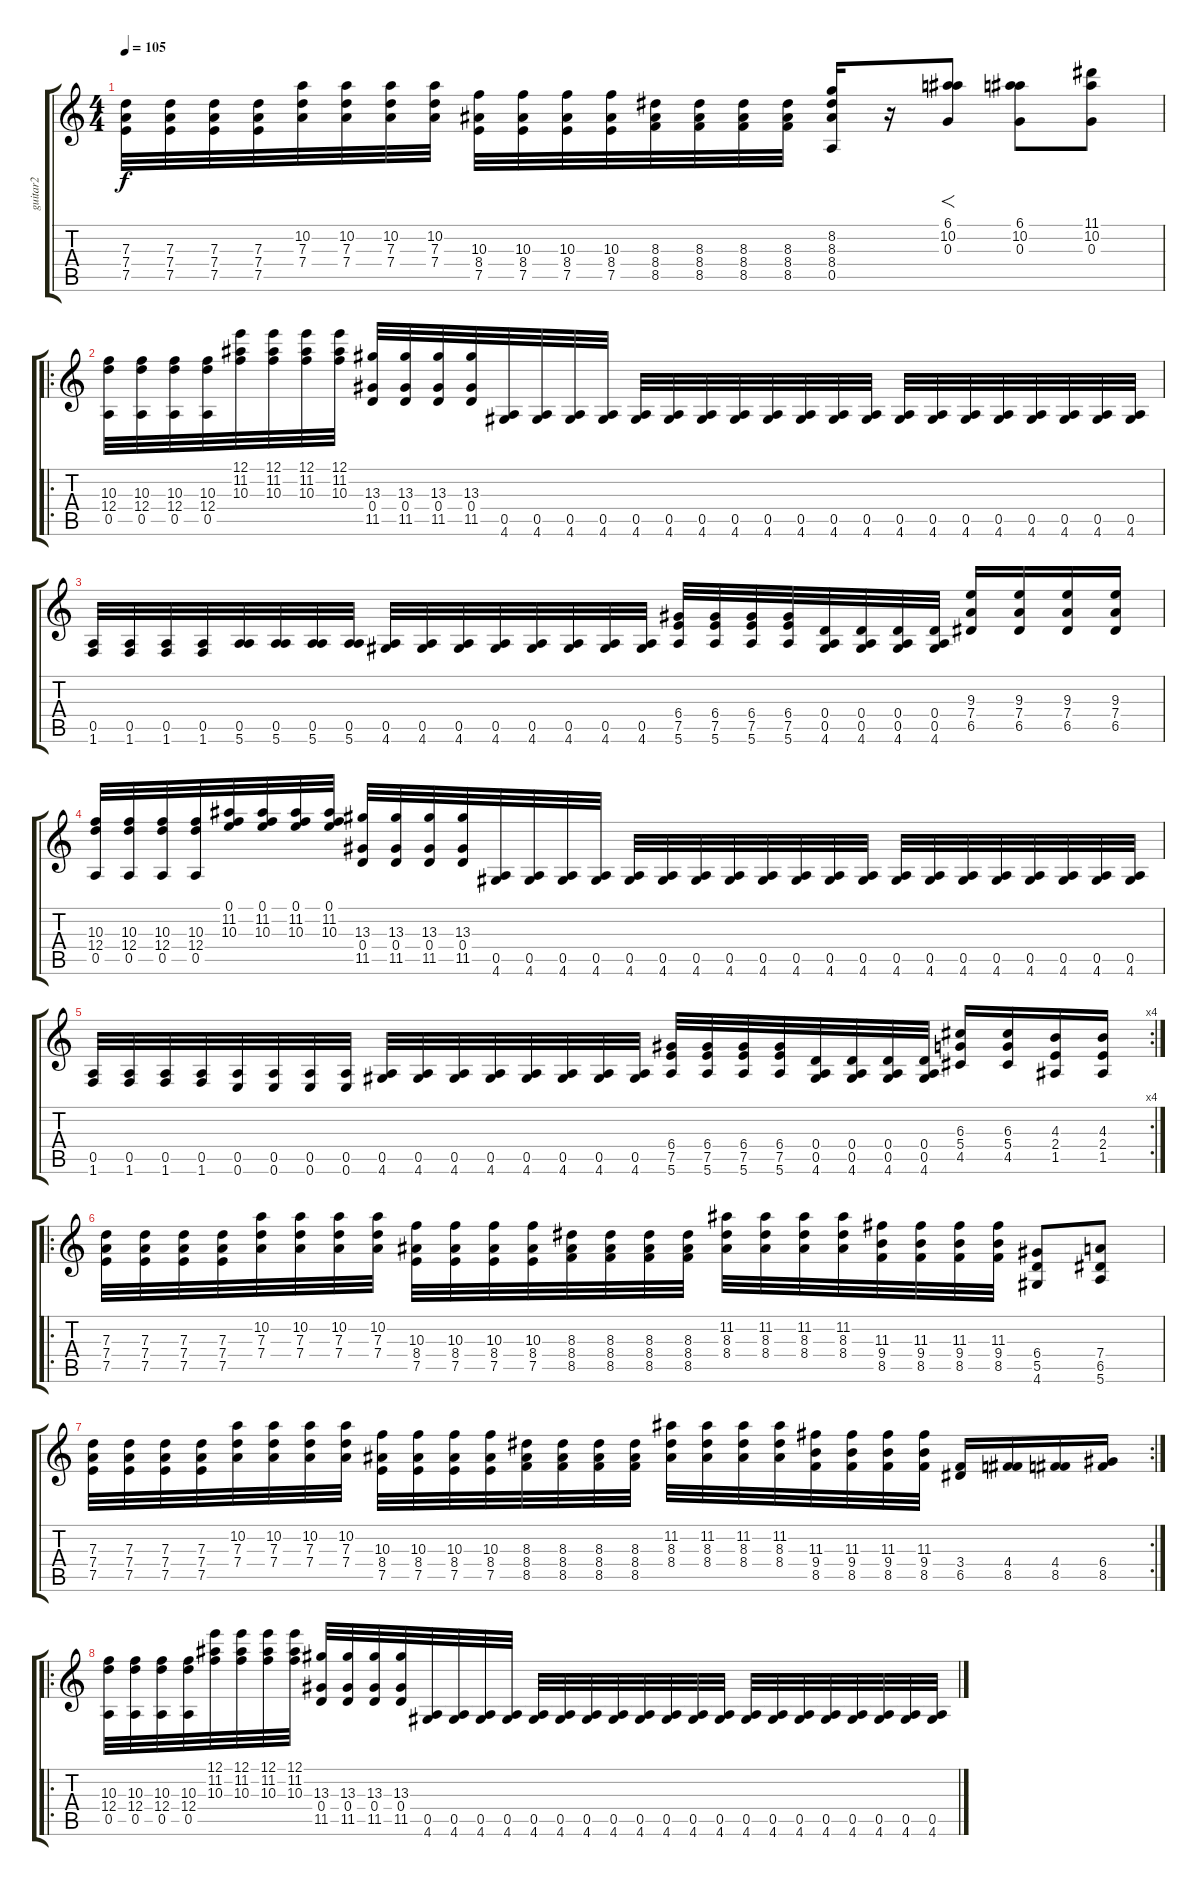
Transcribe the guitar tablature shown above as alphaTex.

\track ("guitar2" "guitar2") {instrument overdrivenguitar}
\staff {score tabs}
\tuning (E4 B3 G3 D3 A2 E2) {hide}
\ts (4 4)
\tempo 105
\clef g2
\ks c
(7.3 7.4 7.5).32{dy f} (7.3 7.4 7.5).32 (7.3 7.4 7.5).32 (7.3 7.4 7.5).32 (10.2 7.3 7.4).32 (10.2 7.3 7.4).32 (10.2 7.3 7.4).32 (10.2 7.3 7.4).32 (10.3 8.4 7.5).32 (10.3 8.4 7.5).32 (10.3 8.4 7.5).32 (10.3 8.4 7.5).32 (8.3 8.4 8.5).32 (8.3 8.4 8.5).32 (8.3 8.4 8.5).32 (8.3 8.4 8.5).32 (8.2 8.3 8.4 0.5).16 r.16 (6.1 10.2 0.3).8{f} (6.1 10.2 0.3).8 (11.1 10.2 0.3).8 |
\ro
(10.3 12.4 0.5).32 (10.3 12.4 0.5).32 (10.3 12.4 0.5).32 (10.3 12.4 0.5).32 (12.1 11.2 10.3).32 (12.1 11.2 10.3).32 (12.1 11.2 10.3).32 (12.1 11.2 10.3).32 (13.3 0.4 11.5).32 (13.3 0.4 11.5).32 (13.3 0.4 11.5).32 (13.3 0.4 11.5).32 (0.5 4.6).32 (0.5 4.6).32 (0.5 4.6).32 (0.5 4.6).32 (0.5 4.6).32 (0.5 4.6).32 (0.5 4.6).32 (0.5 4.6).32 (0.5 4.6).32 (0.5 4.6).32 (0.5 4.6).32 (0.5 4.6).32 (0.5 4.6).32 (0.5 4.6).32 (0.5 4.6).32 (0.5 4.6).32 (0.5 4.6).32 (0.5 4.6).32 (0.5 4.6).32 (0.5 4.6).32 |
(0.5 1.6).32 (0.5 1.6).32 (0.5 1.6).32 (0.5 1.6).32 (0.5 5.6).32 (0.5 5.6).32 (0.5 5.6).32 (0.5 5.6).32 (0.5 4.6).32 (0.5 4.6).32 (0.5 4.6).32 (0.5 4.6).32 (0.5 4.6).32 (0.5 4.6).32 (0.5 4.6).32 (0.5 4.6).32 (6.4 7.5 5.6).32 (6.4 7.5 5.6).32 (6.4 7.5 5.6).32 (6.4 7.5 5.6).32 (0.4 0.5 4.6).32 (0.4 0.5 4.6).32 (0.4 0.5 4.6).32 (0.4 0.5 4.6).32 (9.3 7.4 6.5).16 (9.3 7.4 6.5).16 (9.3 7.4 6.5).16 (9.3 7.4 6.5).16 |
(10.3 12.4 0.5).32 (10.3 12.4 0.5).32 (10.3 12.4 0.5).32 (10.3 12.4 0.5).32 (0.1 11.2 10.3).32 (0.1 11.2 10.3).32 (0.1 11.2 10.3).32 (0.1 11.2 10.3).32 (13.3 0.4 11.5).32 (13.3 0.4 11.5).32 (13.3 0.4 11.5).32 (13.3 0.4 11.5).32 (0.5 4.6).32 (0.5 4.6).32 (0.5 4.6).32 (0.5 4.6).32 (0.5 4.6).32 (0.5 4.6).32 (0.5 4.6).32 (0.5 4.6).32 (0.5 4.6).32 (0.5 4.6).32 (0.5 4.6).32 (0.5 4.6).32 (0.5 4.6).32 (0.5 4.6).32 (0.5 4.6).32 (0.5 4.6).32 (0.5 4.6).32 (0.5 4.6).32 (0.5 4.6).32 (0.5 4.6).32 |
\rc 4
(0.5 1.6).32 (0.5 1.6).32 (0.5 1.6).32 (0.5 1.6).32 (0.5 0.6).32 (0.5 0.6).32 (0.5 0.6).32 (0.5 0.6).32 (0.5 4.6).32 (0.5 4.6).32 (0.5 4.6).32 (0.5 4.6).32 (0.5 4.6).32 (0.5 4.6).32 (0.5 4.6).32 (0.5 4.6).32 (6.4 7.5 5.6).32 (6.4 7.5 5.6).32 (6.4 7.5 5.6).32 (6.4 7.5 5.6).32 (0.4 0.5 4.6).32 (0.4 0.5 4.6).32 (0.4 0.5 4.6).32 (0.4 0.5 4.6).32 (6.3 5.4 4.5).16 (6.3 5.4 4.5).16 (4.3 2.4 1.5).16 (4.3 2.4 1.5).16 |
\ro
(7.3 7.4 7.5).32 (7.3 7.4 7.5).32 (7.3 7.4 7.5).32 (7.3 7.4 7.5).32 (10.2 7.3 7.4).32 (10.2 7.3 7.4).32 (10.2 7.3 7.4).32 (10.2 7.3 7.4).32 (10.3 8.4 7.5).32 (10.3 8.4 7.5).32 (10.3 8.4 7.5).32 (10.3 8.4 7.5).32 (8.3 8.4 8.5).32 (8.3 8.4 8.5).32 (8.3 8.4 8.5).32 (8.3 8.4 8.5).32 (11.2 8.3 8.4).32 (11.2 8.3 8.4).32 (11.2 8.3 8.4).32 (11.2 8.3 8.4).32 (11.3 9.4 8.5).32 (11.3 9.4 8.5).32 (11.3 9.4 8.5).32 (11.3 9.4 8.5).32 (6.4 5.5 4.6).8 (7.4 6.5 5.6).8 |
\rc 2
(7.3 7.4 7.5).32 (7.3 7.4 7.5).32 (7.3 7.4 7.5).32 (7.3 7.4 7.5).32 (10.2 7.3 7.4).32 (10.2 7.3 7.4).32 (10.2 7.3 7.4).32 (10.2 7.3 7.4).32 (10.3 8.4 7.5).32 (10.3 8.4 7.5).32 (10.3 8.4 7.5).32 (10.3 8.4 7.5).32 (8.3 8.4 8.5).32 (8.3 8.4 8.5).32 (8.3 8.4 8.5).32 (8.3 8.4 8.5).32 (11.2 8.3 8.4).32 (11.2 8.3 8.4).32 (11.2 8.3 8.4).32 (11.2 8.3 8.4).32 (11.3 9.4 8.5).32 (11.3 9.4 8.5).32 (11.3 9.4 8.5).32 (11.3 9.4 8.5).32 (3.4 6.5).16 (4.4 8.5).16 (4.4 8.5).16 (6.4 8.5).16 |
\ro
(10.3 12.4 0.5).32 (10.3 12.4 0.5).32 (10.3 12.4 0.5).32 (10.3 12.4 0.5).32 (12.1 11.2 10.3).32 (12.1 11.2 10.3).32 (12.1 11.2 10.3).32 (12.1 11.2 10.3).32 (13.3 0.4 11.5).32 (13.3 0.4 11.5).32 (13.3 0.4 11.5).32 (13.3 0.4 11.5).32 (0.5 4.6).32 (0.5 4.6).32 (0.5 4.6).32 (0.5 4.6).32 (0.5 4.6).32 (0.5 4.6).32 (0.5 4.6).32 (0.5 4.6).32 (0.5 4.6).32 (0.5 4.6).32 (0.5 4.6).32 (0.5 4.6).32 (0.5 4.6).32 (0.5 4.6).32 (0.5 4.6).32 (0.5 4.6).32 (0.5 4.6).32 (0.5 4.6).32 (0.5 4.6).32 (0.5 4.6).32
